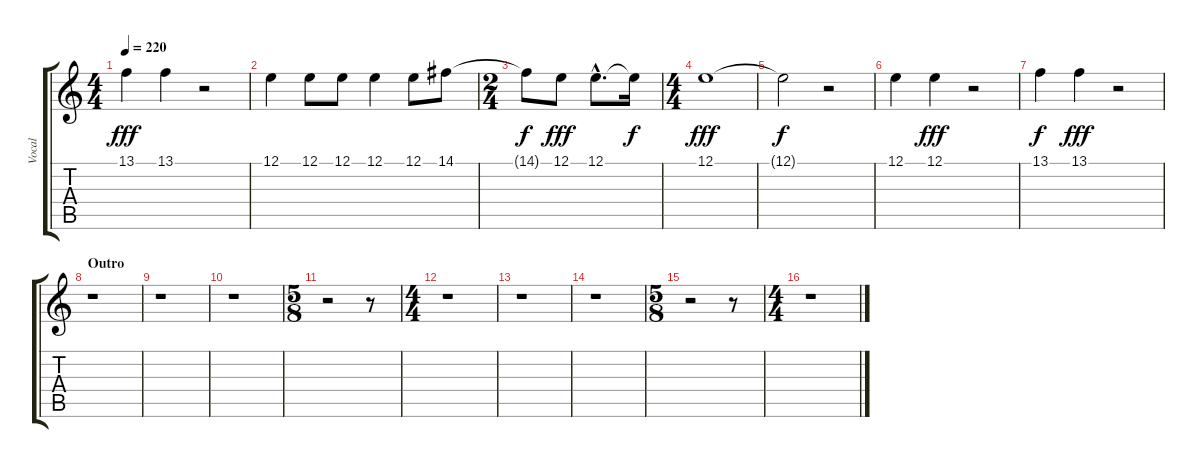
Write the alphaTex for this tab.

\track ("Vocal" "Vocal") {instrument lead2sawtooth}
\staff {score tabs}
\tuning (E4 B3 G3 D3 A2 E2) {hide}
\ts (4 4)
\tempo 220
\clef g2
\ks c
13.1.4{dy fff} 13.1.4 r.2 |
12.1.4 12.1.8 12.1.8 12.1.4 12.1.8 14.1.8 |
\ts (2 4)
14.1{t}.8{dy f} 12.1.8{dy fff} 12.1{hac}.8{d} 12.1{t}.16{dy f} |
\ts (4 4)
12.1.1{dy fff} |
12.1{t}.2{dy f} r.2 |
12.1.4 12.1.4{dy fff} r.2 |
13.1.4{dy f} 13.1.4{dy fff} r.2 |
\section ("" "Outro")
r.1 |
r.1 |
r.1 |
\ts (5 8)
r.2 r.8 |
\ts (4 4)
r.1 |
r.1 |
r.1 |
\ts (5 8)
r.2 r.8 |
\ts (4 4)
r.1
